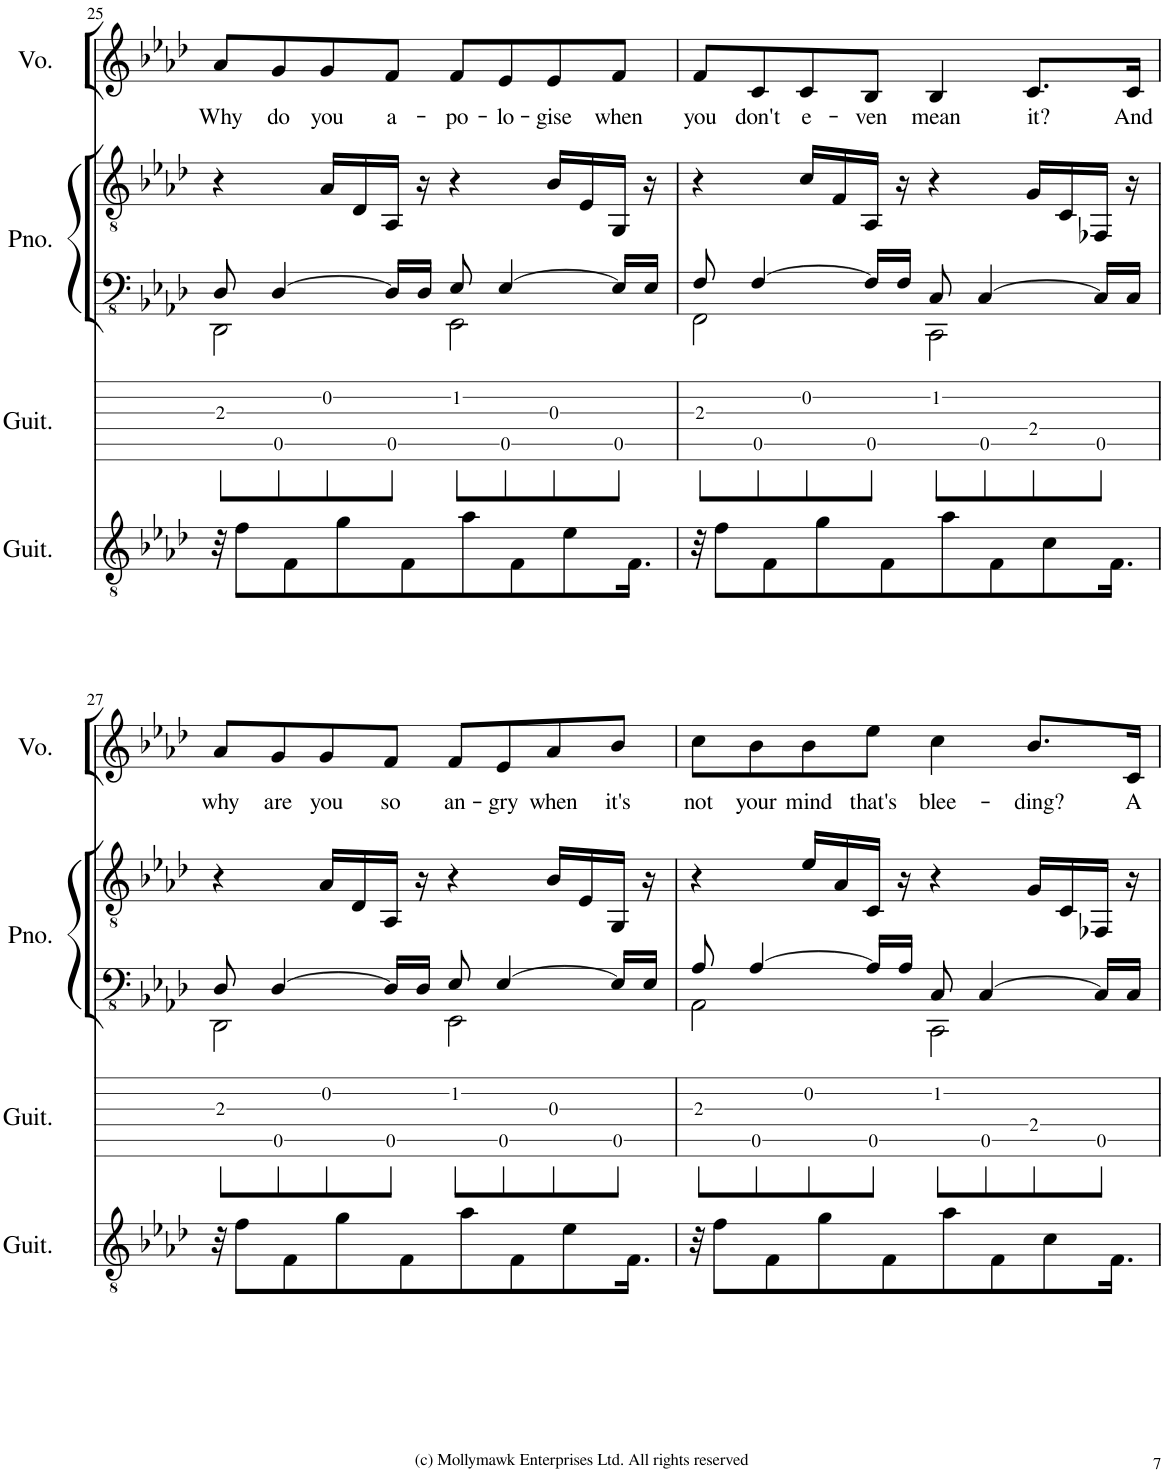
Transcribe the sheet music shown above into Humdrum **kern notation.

**kern	**kern	**kern	**kern	**kern	**text
*part4	*part3	*part2	*part2	*part1	*part1
*staff5	*staff4	*staff3	*staff2	*staff1	*staff1
*I"Acoustic Guitar	*I"Acoustic Guitar	*I"Piano	*	*I"Voice	*
*I'Guit.	*I'Guit.	*I'Pno.	*	*I'Vo.	*
!!LO:PB:g=z
*clefGv2	*	*clefFv4	*clefGv2	*clefG2	*
*k[b-e-a-d-]	*k[b-e-a-d-]	*k[b-e-a-d-]	*k[b-e-a-d-]	*k[b-e-a-d-]	*
*M4/4	*M4/4	*M4/4	*M4/4	*M4/4	*
=25	=25	=25	=25	=25	=25
*	*	*^	*	*	*
!	!	!	!	!	!	!LO:LY:b
32r	8f\L	8DD-/	2DDD-\	4r	8a-/L	Why
8f\L	.	.	.	.	.	.
!	!	!	!	!	!	!LO:LY:b
.	8F\	[4DD-/	.	.	8g/	do
8F\	.	.	.	.	.	.
!	!	!	!	!	!	!LO:LY:b
.	8g\	.	.	16A-/LL	8g/	you
8g\	.	.	.	.	.	.
.	.	.	.	16D-/	.	.
!	!	!	!	!	!	!LO:LY:b
.	8F\J	16DD-/LL]	.	16AA-/JJ	8f/J	a-
8F\	.	.	.	.	.	.
.	.	16DD-/JJ	.	16r	.	.
!	!	!	!	!	!	!LO:LY:b
.	8a-\L	8EE-/	2EEE-\	4r	8f/L	-po-
8a-\	.	.	.	.	.	.
!	!	!	!	!	!	!LO:LY:b
.	8F\	[4EE-/	.	.	8e-/	-lo-
8F\	.	.	.	.	.	.
!	!	!	!	!	!	!LO:LY:b
.	8e-\	.	.	16B-/LL	8e-/	-gise
8e-\	.	.	.	.	.	.
.	.	.	.	16E-/	.	.
!	!	!	!	!	!	!LO:LY:b
.	8F\J	16EE-/LL]	.	16GG/JJ	8f/J	when
16.F\Jk	.	.	.	.	.	.
.	.	16EE-/JJ	.	16r	.	.
=26	=26	=26	=26	=26	=26	=26
!	!	!	!	!	!	!LO:LY:b
32r	8f\L	8FF/	2FFF\	4r	8f/L	you
8f\L	.	.	.	.	.	.
!	!	!	!	!	!	!LO:LY:b
.	8F\	[4FF/	.	.	8c/	don't
8F\	.	.	.	.	.	.
!	!	!	!	!	!	!LO:LY:b
.	8g\	.	.	16c/LL	8c/	e-
8g\	.	.	.	.	.	.
.	.	.	.	16F/	.	.
!	!	!	!	!	!	!LO:LY:b
.	8F\J	16FF/LL]	.	16AA-/JJ	8B-/J	-ven
8F\	.	.	.	.	.	.
.	.	16FF/JJ	.	16r	.	.
!	!	!	!	!	!	!LO:LY:b
.	8a-\L	8CC/	2CCC\	4r	4B-/	mean
8a-\	.	.	.	.	.	.
.	8F\	[4CC/	.	.	.	.
8F\	.	.	.	.	.	.
!	!	!	!	!	!	!LO:LY:b
.	8c\	.	.	16G/LL	8.c/L	it?
8c\	.	.	.	.	.	.
.	.	.	.	16C/	.	.
.	8F\J	16CC/LL]	.	16FF-X/JJ	.	.
16.F\Jk	.	.	.	.	.	.
!	!	!	!	!	!	!LO:LY:b
.	.	16CC/JJ	.	16r	16c/Jk	And
!!LO:LB:g=z
=27	=27	=27	=27	=27	=27	=27
!	!	!	!	!	!	!LO:LY:b
32r	8f\L	8DD-/	2DDD-\	4r	8a-/L	why
8f\L	.	.	.	.	.	.
!	!	!	!	!	!	!LO:LY:b
.	8F\	[4DD-/	.	.	8g/	are
8F\	.	.	.	.	.	.
!	!	!	!	!	!	!LO:LY:b
.	8g\	.	.	16A-/LL	8g/	you
8g\	.	.	.	.	.	.
.	.	.	.	16D-/	.	.
!	!	!	!	!	!	!LO:LY:b
.	8F\J	16DD-/LL]	.	16AA-/JJ	8f/J	so
8F\	.	.	.	.	.	.
.	.	16DD-/JJ	.	16r	.	.
!	!	!	!	!	!	!LO:LY:b
.	8a-\L	8EE-/	2EEE-\	4r	8f/L	an-
8a-\	.	.	.	.	.	.
!	!	!	!	!	!	!LO:LY:b
.	8F\	[4EE-/	.	.	8e-/	-gry
8F\	.	.	.	.	.	.
!	!	!	!	!	!	!LO:LY:b
.	8e-\	.	.	16B-/LL	8a-/	when
8e-\	.	.	.	.	.	.
.	.	.	.	16E-/	.	.
!	!	!	!	!	!	!LO:LY:b
.	8F\J	16EE-/LL]	.	16GG/JJ	8b-/J	it's
16.F\Jk	.	.	.	.	.	.
.	.	16EE-/JJ	.	16r	.	.
=28	=28	=28	=28	=28	=28	=28
!	!	!	!	!	!	!LO:LY:b
32r	8f\L	8AA-/	2AAA-\	4r	8cc\L	not
8f\L	.	.	.	.	.	.
!	!	!	!	!	!	!LO:LY:b
.	8F\	[4AA-/	.	.	8b-\	your
8F\	.	.	.	.	.	.
!	!	!	!	!	!	!LO:LY:b
.	8g\	.	.	16e-/LL	8b-\	mind
8g\	.	.	.	.	.	.
.	.	.	.	16A-/	.	.
!	!	!	!	!	!	!LO:LY:b
.	8F\J	16AA-/LL]	.	16C/JJ	8ee-\J	that's
8F\	.	.	.	.	.	.
.	.	16AA-/JJ	.	16r	.	.
!	!	!	!	!	!	!LO:LY:b
.	8a-\L	8CC/	2CCC\	4r	4cc\	blee-
8a-\	.	.	.	.	.	.
.	8F\	[4CC/	.	.	.	.
8F\	.	.	.	.	.	.
!	!	!	!	!	!	!LO:LY:b
.	8c\	.	.	16G/LL	8.b-/L	-ding?
8c\	.	.	.	.	.	.
.	.	.	.	16C/	.	.
.	8F\J	16CC/LL]	.	16FF-X/JJ	.	.
16.F\Jk	.	.	.	.	.	.
!	!	!	!	!	!	!LO:LY:b
.	.	16CC/JJ	.	16r	16c/Jk	A
*	*	*v	*v	*	*	*
=	=	=	=	=	=
*-	*-	*-	*-	*-	*-
